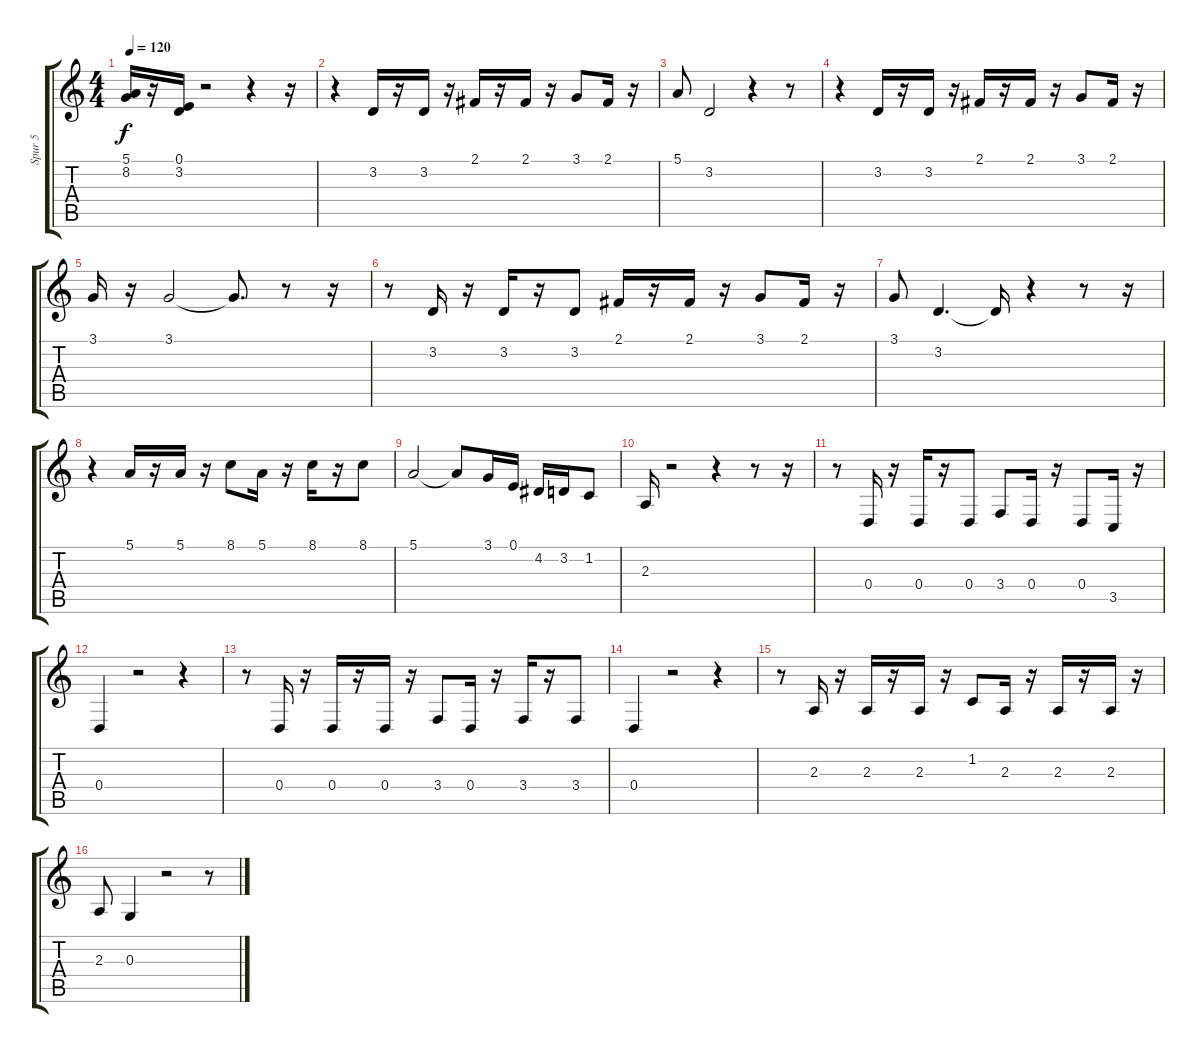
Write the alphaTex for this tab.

\track ("Spur 5" "Spur 5") {instrument tenorsax}
\staff {score tabs}
\tuning (E4 B3 G3 D3 A2 E2) {hide}
\ts (4 4)
\tempo 120
\clef g2
\ks c
(5.1 8.2).16{dy f} r.16 (0.1 3.2).16 r.2 r.4 r.16 |
r.4 3.2.16 r.16 3.2.16 r.16 2.1.16 r.16 2.1.16 r.16 3.1.8 2.1.16 r.16 |
5.1.8 3.2.2 r.4 r.8 |
r.4 3.2.16 r.16 3.2.16 r.16 2.1.16 r.16 2.1.16 r.16 3.1.8 2.1.16 r.16 |
3.1.16 r.16 3.1.2 3.1{t}.8{d} r.8 r.16 |
r.8 3.2.16 r.16 3.2.16 r.16 3.2.8 2.1.16 r.16 2.1.16 r.16 3.1.8 2.1.16 r.16 |
3.1.8 3.2.4{d} 3.2{t}.16 r.4 r.8 r.16 |
r.4 5.1.16 r.16 5.1.16 r.16 8.1.8 5.1.16 r.16 8.1.16 r.16 8.1.8 |
5.1.2 5.1{t}.8 3.1.16 0.1.16 4.2.16 3.2.16 1.2.8 |
2.3.16 r.2 r.4 r.8 r.16 |
r.8 0.4.16 r.16 0.4.16 r.16 0.4.8 3.4.8 0.4.16 r.16 0.4.8 3.5.16 r.16 |
0.4.4 r.2 r.4 |
r.8 0.4.16 r.16 0.4.16 r.16 0.4.16 r.16 3.4.8 0.4.16 r.16 3.4.16 r.16 3.4.8 |
0.4.4 r.2 r.4 |
r.8 2.3.16 r.16 2.3.16 r.16 2.3.16 r.16 1.2.8 2.3.16 r.16 2.3.16 r.16 2.3.16 r.16 |
2.3.8 0.3.4 r.2 r.8
